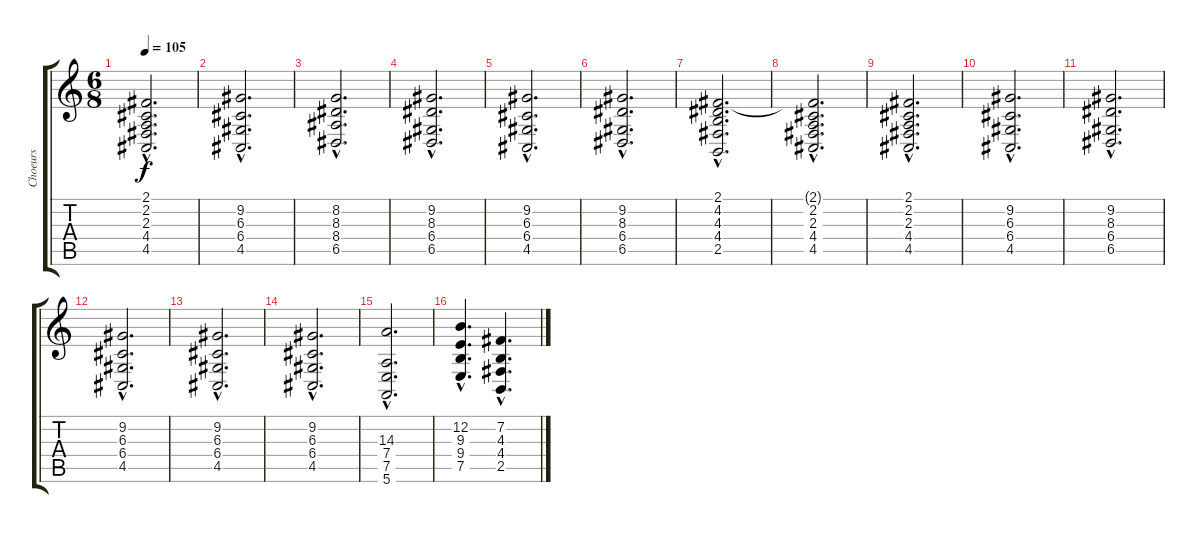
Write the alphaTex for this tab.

\track ("Choeurs" "Choeurs") {instrument choiraahs}
\staff {score tabs}
\tuning (E4 B3 G3 D3 A2 E2) {hide}
\ts (6 8)
\tempo 105
\clef g2
\ks c
(2.1{hac} 2.2{hac} 2.3{hac} 4.4{hac} 4.5{hac}).2{d dy f} |
(9.2{hac} 6.3{hac} 6.4{hac} 4.5{hac}).2{d} |
(8.2{hac} 8.3{hac} 8.4{hac} 6.5{hac}).2{d} |
(9.2{hac} 8.3{hac} 6.4{hac} 6.5{hac}).2{d} |
(9.2{hac} 6.3{hac} 6.4{hac} 4.5{hac}).2{d} |
(9.2{hac} 8.3{hac} 6.4{hac} 6.5{hac}).2{d} |
(2.1{hac} 4.2{hac} 4.3{hac} 4.4{hac} 2.5{hac}).2{d} |
(2.1{hac t} 2.2{hac} 2.3{hac} 4.4{hac} 4.5{hac}).2{d} |
(2.1{hac} 2.2{hac} 2.3{hac} 4.4{hac} 4.5{hac}).2{d} |
(9.2{hac} 6.3{hac} 6.4{hac} 4.5{hac}).2{d} |
(9.2{hac} 8.3{hac} 6.4{hac} 6.5{hac}).2{d} |
(9.2{hac} 6.3{hac} 6.4{hac} 4.5{hac}).2{d} |
(9.2{hac} 6.3{hac} 6.4{hac} 4.5{hac}).2{d} |
(9.2{hac} 6.3{hac} 6.4{hac} 4.5{hac}).2{d} |
(14.3{hac} 7.4{hac} 7.5{hac} 5.6{hac}).2{d} |
(12.2{hac} 9.3{hac} 9.4{hac} 7.5{hac}).4{d} (7.2{hac} 4.3{hac} 4.4{hac} 2.5{hac}).4{d}
